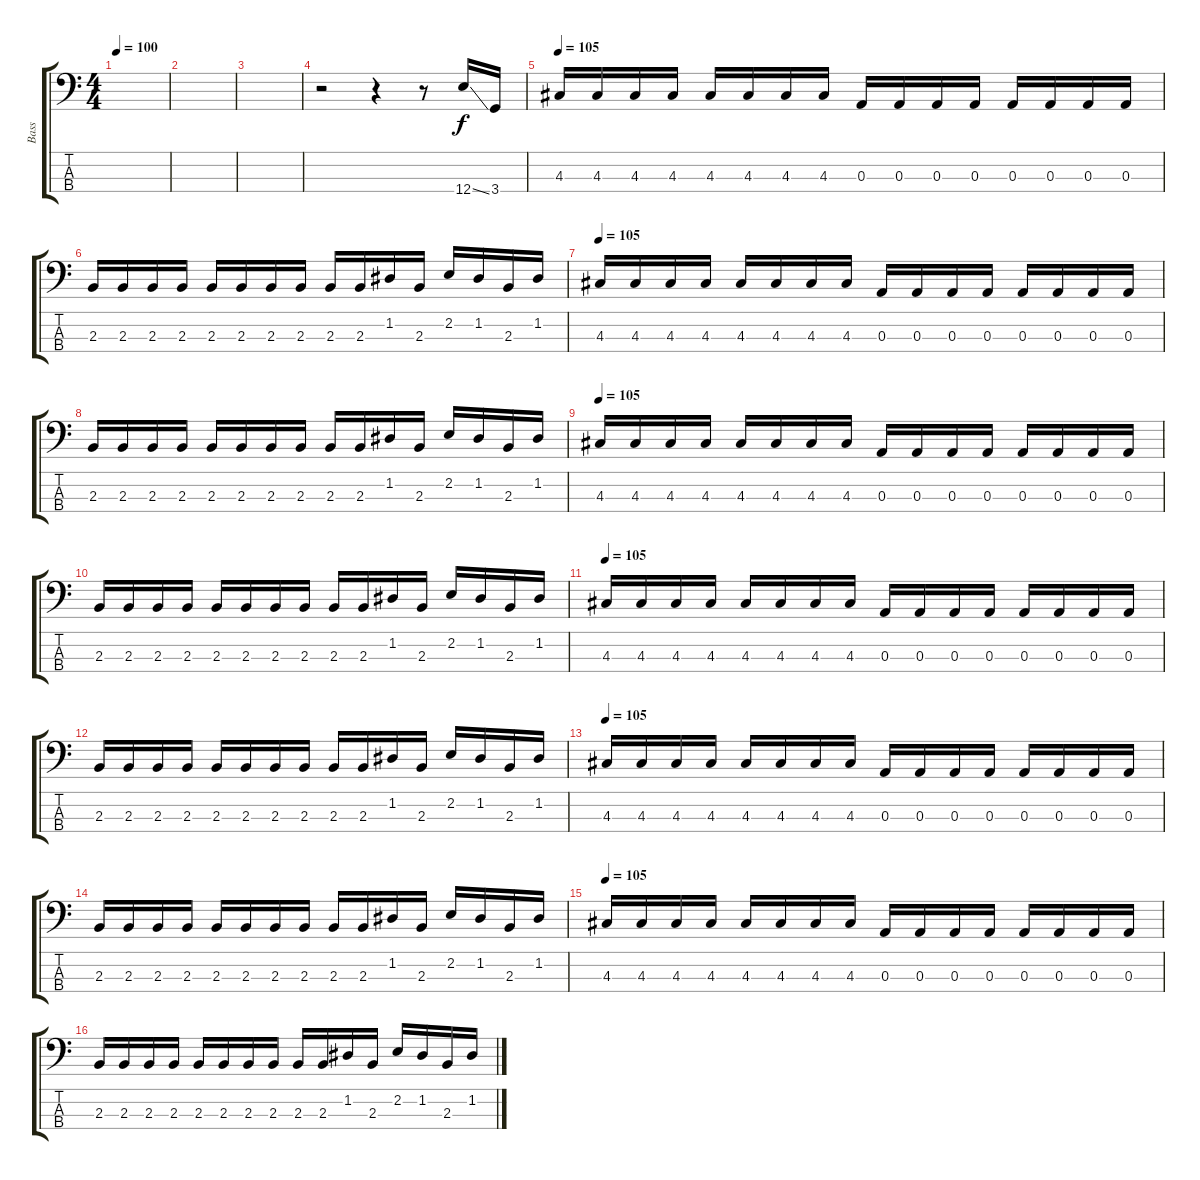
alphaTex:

\track ("Bass" "Bass") {instrument electricbassfinger}
\staff {score tabs}
\tuning (G2 D2 A1 E1) {hide}
\ts (4 4)
\tempo 100
\clef f4
\ks c
|
|
|
r.2 r.4 r.8 12.4{ss}.16 3.4.16 |
\tempo 105
4.3.16 4.3.16 4.3.16 4.3.16 4.3.16 4.3.16 4.3.16 4.3.16 0.3.16 0.3.16 0.3.16 0.3.16 0.3.16 0.3.16 0.3.16 0.3.16 |
2.3.16 2.3.16 2.3.16 2.3.16 2.3.16 2.3.16 2.3.16 2.3.16 2.3.16 2.3.16 1.2.16 2.3.16 2.2.16 1.2.16 2.3.16 1.2.16 |
\tempo 105
4.3.16 4.3.16 4.3.16 4.3.16 4.3.16 4.3.16 4.3.16 4.3.16 0.3.16 0.3.16 0.3.16 0.3.16 0.3.16 0.3.16 0.3.16 0.3.16 |
2.3.16 2.3.16 2.3.16 2.3.16 2.3.16 2.3.16 2.3.16 2.3.16 2.3.16 2.3.16 1.2.16 2.3.16 2.2.16 1.2.16 2.3.16 1.2.16 |
\tempo 105
4.3.16 4.3.16 4.3.16 4.3.16 4.3.16 4.3.16 4.3.16 4.3.16 0.3.16 0.3.16 0.3.16 0.3.16 0.3.16 0.3.16 0.3.16 0.3.16 |
2.3.16 2.3.16 2.3.16 2.3.16 2.3.16 2.3.16 2.3.16 2.3.16 2.3.16 2.3.16 1.2.16 2.3.16 2.2.16 1.2.16 2.3.16 1.2.16 |
\tempo 105
4.3.16 4.3.16 4.3.16 4.3.16 4.3.16 4.3.16 4.3.16 4.3.16 0.3.16 0.3.16 0.3.16 0.3.16 0.3.16 0.3.16 0.3.16 0.3.16 |
2.3.16 2.3.16 2.3.16 2.3.16 2.3.16 2.3.16 2.3.16 2.3.16 2.3.16 2.3.16 1.2.16 2.3.16 2.2.16 1.2.16 2.3.16 1.2.16 |
\tempo 105
4.3.16 4.3.16 4.3.16 4.3.16 4.3.16 4.3.16 4.3.16 4.3.16 0.3.16 0.3.16 0.3.16 0.3.16 0.3.16 0.3.16 0.3.16 0.3.16 |
2.3.16 2.3.16 2.3.16 2.3.16 2.3.16 2.3.16 2.3.16 2.3.16 2.3.16 2.3.16 1.2.16 2.3.16 2.2.16 1.2.16 2.3.16 1.2.16 |
\tempo 105
4.3.16 4.3.16 4.3.16 4.3.16 4.3.16 4.3.16 4.3.16 4.3.16 0.3.16 0.3.16 0.3.16 0.3.16 0.3.16 0.3.16 0.3.16 0.3.16 |
2.3.16 2.3.16 2.3.16 2.3.16 2.3.16 2.3.16 2.3.16 2.3.16 2.3.16 2.3.16 1.2.16 2.3.16 2.2.16 1.2.16 2.3.16 1.2.16
